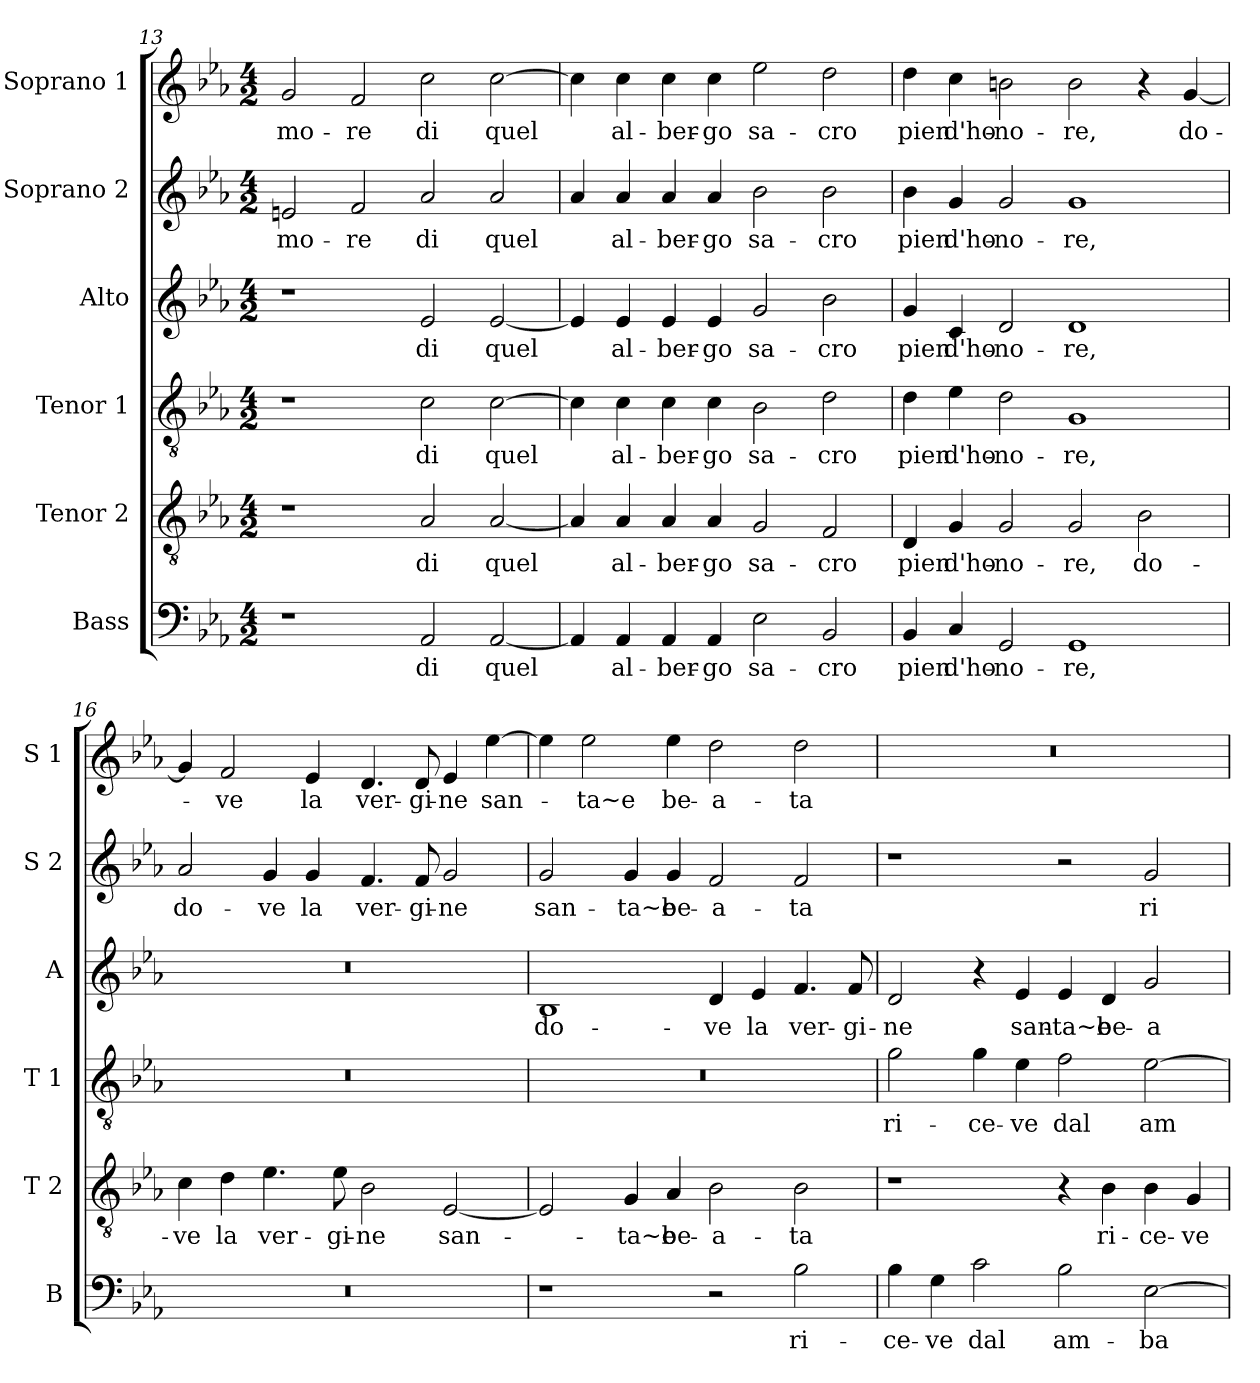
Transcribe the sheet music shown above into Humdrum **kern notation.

**kern	**text	**kern	**text	**kern	**text	**kern	**text	**kern	**text	**kern	**text
*part6	*part6	*part5	*part5	*part4	*part4	*part3	*part3	*part2	*part2	*part1	*part1
*staff6	*staff6	*staff5	*staff5	*staff4	*staff4	*staff3	*staff3	*staff2	*staff2	*staff1	*staff1
*I"Bass	*	*I"Tenor 2	*	*I"Tenor 1	*	*I"Alto	*	*I"Soprano 2	*	*I"Soprano 1	*
*I'B	*	*I'T 2	*	*I'T 1	*	*I'A	*	*I'S 2	*	*I'S 1	*
!!LO:PB:g=z
*clefF4	*	*clefGv2	*	*clefGv2	*	*clefG2	*	*clefG2	*	*clefG2	*
*k[b-e-a-]	*	*k[b-e-a-]	*	*k[b-e-a-]	*	*k[b-e-a-]	*	*k[b-e-a-]	*	*k[b-e-a-]	*
*E-:	*	*E-:	*	*E-:	*	*E-:	*	*E-:	*	*E-:	*
*M4/2	*	*M4/2	*	*M4/2	*	*M4/2	*	*M4/2	*	*M4/2	*
=13	=13	=13	=13	=13	=13	=13	=13	=13	=13	=13	=13
!	!	!	!	!	!	!	!	!	!LO:LY:b	!	!LO:LY:b
1r	.	1r	.	1r	.	1r	.	2en/	-mo-	2g/	-mo-
!	!	!	!	!	!	!	!	!	!LO:LY:b	!	!LO:LY:b
.	.	.	.	.	.	.	.	2f/	-re	2f/	-re
!	!LO:LY:b	!	!LO:LY:b	!	!LO:LY:b	!	!LO:LY:b	!	!LO:LY:b	!	!LO:LY:b
2AA-/	di	2A-/	di	2c\	di	2e-/	di	2a-/	di	2cc\	di
!	!LO:LY:b	!	!LO:LY:b	!	!LO:LY:b	!	!LO:LY:b	!	!LO:LY:b	!	!LO:LY:b
[2AA-/	quel	[2A-/	quel	[2c\	quel	[2e-/	quel	2a-/	quel	[2cc\	quel
=14	=14	=14	=14	=14	=14	=14	=14	=14	=14	=14	=14
4AA-/]	.	4A-/]	.	4c\]	.	4e-/]	.	4a-/	.	4cc\]	.
!	!LO:LY:b	!	!LO:LY:b	!	!LO:LY:b	!	!LO:LY:b	!	!LO:LY:b	!	!LO:LY:b
4AA-/	al-	4A-/	al-	4c\	al-	4e-/	al-	4a-/	al-	4cc\	al-
!	!LO:LY:b	!	!LO:LY:b	!	!LO:LY:b	!	!LO:LY:b	!	!LO:LY:b	!	!LO:LY:b
4AA-/	-ber-	4A-/	-ber-	4c\	-ber-	4e-/	-ber-	4a-/	-ber-	4cc\	-ber-
!	!LO:LY:b	!	!LO:LY:b	!	!LO:LY:b	!	!LO:LY:b	!	!LO:LY:b	!	!LO:LY:b
4AA-/	-go	4A-/	-go	4c\	-go	4e-/	-go	4a-/	-go	4cc\	-go
!	!LO:LY:b	!	!LO:LY:b	!	!LO:LY:b	!	!LO:LY:b	!	!LO:LY:b	!	!LO:LY:b
2E-\	sa-	2G/	sa-	2B-\	sa-	2g/	sa-	2b-\	sa-	2ee-\	sa-
!	!LO:LY:b	!	!LO:LY:b	!	!LO:LY:b	!	!LO:LY:b	!	!LO:LY:b	!	!LO:LY:b
2BB-/	-cro	2F/	-cro	2d\	-cro	2b-\	-cro	2b-\	-cro	2dd\	-cro
=15	=15	=15	=15	=15	=15	=15	=15	=15	=15	=15	=15
!	!LO:LY:b	!	!LO:LY:b	!	!LO:LY:b	!	!LO:LY:b	!	!LO:LY:b	!	!LO:LY:b
4BB-/	pien	4D/	pien	4d\	pien	4g/	pien	4b-\	pien	4dd\	pien
!	!LO:LY:b	!	!LO:LY:b	!	!LO:LY:b	!	!LO:LY:b	!	!LO:LY:b	!	!LO:LY:b
4C/	d'ho-	4G/	d'ho-	4e-\	d'ho-	4c/	d'ho-	4g/	d'ho-	4cc\	d'ho-
!	!LO:LY:b	!	!LO:LY:b	!	!LO:LY:b	!	!LO:LY:b	!	!LO:LY:b	!	!LO:LY:b
2GG/	-no-	2G/	-no-	2d\	-no-	2d/	-no-	2g/	-no-	2bn\	-no-
!	!LO:LY:b	!	!LO:LY:b	!	!LO:LY:b	!	!LO:LY:b	!	!LO:LY:b	!	!LO:LY:b
1GG	-re,	2G/	-re,	1G	-re,	1d	-re,	1g	-re,	2b\	-re,
!	!	!	!LO:LY:b	!	!	!	!	!	!	!	!
.	.	2B-\	do-	.	.	.	.	.	.	4r	.
!	!	!	!	!	!	!	!	!	!	!	!LO:LY:b
.	.	.	.	.	.	.	.	.	.	[4g/	do-
!!LO:LB:g=z
=16	=16	=16	=16	=16	=16	=16	=16	=16	=16	=16	=16
!	!	!	!LO:LY:b	!	!	!	!	!	!LO:LY:b	!	!
0r	.	4c\	-ve	0r	.	0r	.	2a-/	do-	4g/]	.
!	!	!	!LO:LY:b	!	!	!	!	!	!	!	!LO:LY:b
.	.	4d\	la	.	.	.	.	.	.	2f/	-ve
!	!	!	!LO:LY:b	!	!	!	!	!	!LO:LY:b	!	!
.	.	4.e-\	ver-	.	.	.	.	4g/	-ve	.	.
!	!	!	!	!	!	!	!	!	!LO:LY:b	!	!LO:LY:b
.	.	.	.	.	.	.	.	4g/	la	4e-/	la
!	!	!	!LO:LY:b	!	!	!	!	!	!	!	!
.	.	8e-\	-gi-	.	.	.	.	.	.	.	.
!	!	!	!LO:LY:b	!	!	!	!	!	!LO:LY:b	!	!LO:LY:b
.	.	2B-\	-ne	.	.	.	.	4.f/	ver-	4.d/	ver-
!	!	!	!	!	!	!	!	!	!LO:LY:b	!	!LO:LY:b
.	.	.	.	.	.	.	.	8f/	-gi-	8d/	-gi-
!	!	!	!LO:LY:b	!	!	!	!	!	!LO:LY:b	!	!LO:LY:b
.	.	[2E-/	san-	.	.	.	.	2g/	-ne	4e-/	-ne
!	!	!	!	!	!	!	!	!	!	!	!LO:LY:b
.	.	.	.	.	.	.	.	.	.	[4ee-\	san-
=17	=17	=17	=17	=17	=17	=17	=17	=17	=17	=17	=17
!	!	!	!	!	!	!	!LO:LY:b	!	!LO:LY:b	!	!
1r	.	2E-/]	.	0r	.	1B-	do-	2g/	san-	4ee-\]	.
!	!	!	!	!	!	!	!	!	!	!	!LO:LY:b
.	.	.	.	.	.	.	.	.	.	2ee-\	-ta~e
!	!	!	!LO:LY:b	!	!	!	!	!	!LO:LY:b	!	!
.	.	4G/	-ta~e	.	.	.	.	4g/	-ta~e	.	.
!	!	!	!LO:LY:b	!	!	!	!	!	!LO:LY:b	!	!LO:LY:b
.	.	4A-/	be-	.	.	.	.	4g/	be-	4ee-\	be-
!	!	!	!LO:LY:b	!	!	!	!LO:LY:b	!	!LO:LY:b	!	!LO:LY:b
2r	.	2B-\	-a-	.	.	4d/	-ve	2f/	-a-	2dd\	-a-
!	!	!	!	!	!	!	!LO:LY:b	!	!	!	!
.	.	.	.	.	.	4e-/	la	.	.	.	.
!	!LO:LY:b	!	!LO:LY:b	!	!	!	!LO:LY:b	!	!LO:LY:b	!	!LO:LY:b
2B-\	ri-	2B-\	-ta	.	.	4.f/	ver-	2f/	-ta	2dd\	-ta
!	!	!	!	!	!	!	!LO:LY:b	!	!	!	!
.	.	.	.	.	.	8f/	-gi-	.	.	.	.
=18	=18	=18	=18	=18	=18	=18	=18	=18	=18	=18	=18
!	!LO:LY:b	!	!	!	!LO:LY:b	!	!LO:LY:b	!	!	!	!
4B-\	-ce-	1r	.	2g\	ri-	2d/	-ne	1r	.	0r	.
!	!LO:LY:b	!	!	!	!	!	!	!	!	!	!
4G\	-ve	.	.	.	.	.	.	.	.	.	.
!	!LO:LY:b	!	!	!	!LO:LY:b	!	!	!	!	!	!
2c\	dal	.	.	4g\	-ce-	4r	.	.	.	.	.
!	!	!	!	!	!LO:LY:b	!	!LO:LY:b	!	!	!	!
.	.	.	.	4e-\	-ve	4e-/	san-	.	.	.	.
!	!LO:LY:b	!	!	!	!LO:LY:b	!	!LO:LY:b	!	!	!	!
2B-\	am-	4r	.	2f\	dal	4e-/	-ta~e	2r	.	.	.
!	!	!	!LO:LY:b	!	!	!	!LO:LY:b	!	!	!	!
.	.	4B-\	ri-	.	.	4d/	be-	.	.	.	.
!	!LO:LY:b	!	!LO:LY:b	!	!LO:LY:b	!	!LO:LY:b	!	!LO:LY:b	!	!
[2E-\	-ba-	4B-\	-ce-	[2e-\	am-	2g/	-a-	2g/	ri-	.	.
!	!	!	!LO:LY:b	!	!	!	!	!	!	!	!
.	.	4G/	-ve	.	.	.	.	.	.	.	.
=	=	=	=	=	=	=	=	=	=	=	=
*-	*-	*-	*-	*-	*-	*-	*-	*-	*-	*-	*-
